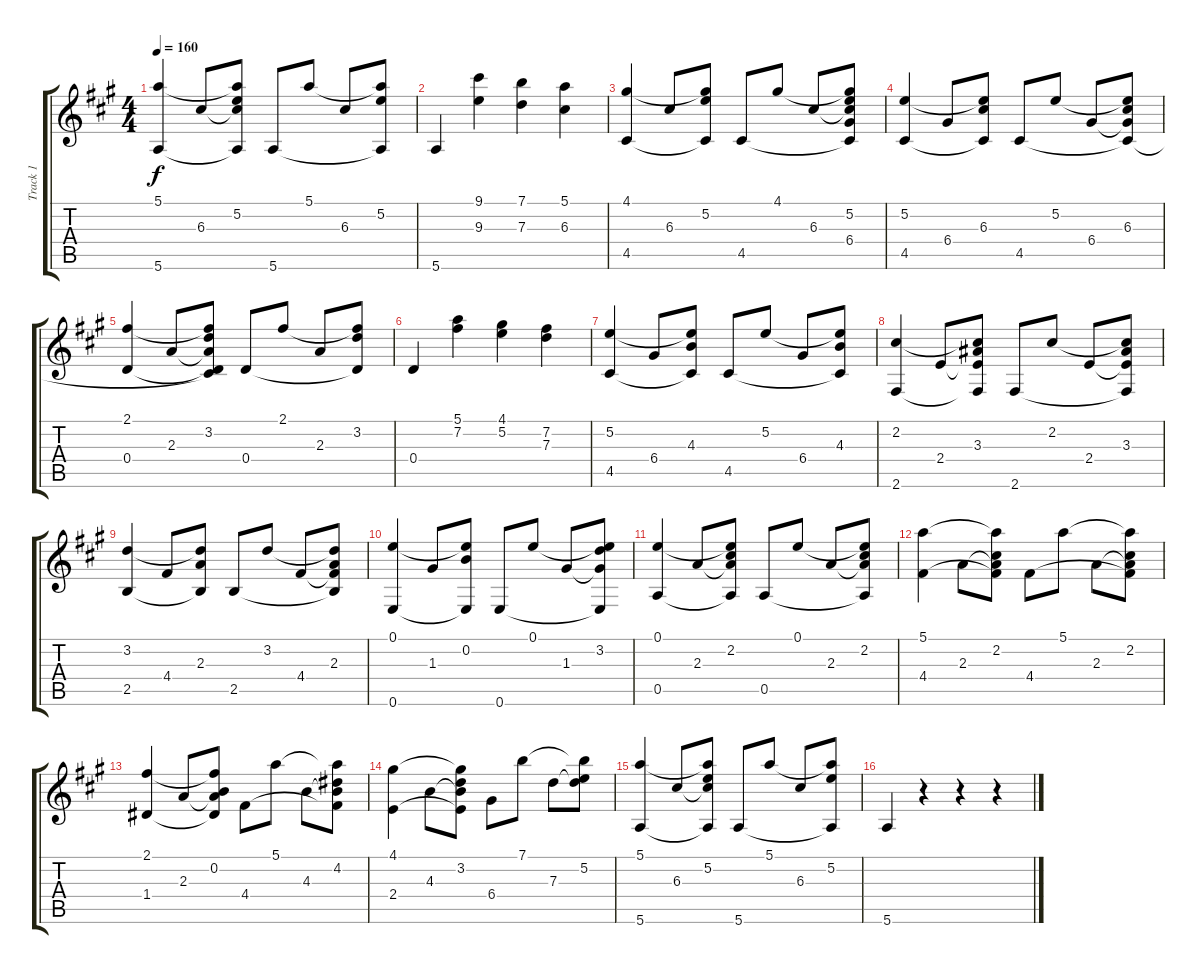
\track ("Track 1" "Track 1") {instrument acousticguitarnylon}
\staff {score tabs}
\tuning (E4 B3 G3 D3 A2 E2) {hide}
\ts (4 4)
\tempo 160
\clef g2
\ks a
(5.1 5.6).4{dy f} 6.3.8 (5.1{t} 5.2 6.3{t} 5.6{t}).8 5.6.8 5.1.8 6.3.8 (5.1{t} 5.2 5.6{t}).8 |
5.6.4 (9.1 9.3).4 (7.1 7.3).4 (5.1 6.3).4 |
(4.1 4.5).4 6.3.8 (4.1{t} 5.2 4.5{t}).8 4.5.8 4.1.8 6.3.8 (4.1{t} 5.2 6.3{t} 6.4{t} 4.5{t}).8 |
(5.2 4.5).4 6.4.8 (5.2{t} 6.3 4.5{t}).8 4.5.8 5.2.8 6.4.8 (5.2{t} 6.3 6.4{t} 4.5{t}).8 |
(2.1 0.4).4 2.3.8 (2.1{t} 3.2 2.3{t} 0.4{t} 4.5{t}).8 0.4.8 2.1.8 2.3.8 (2.1{t} 3.2 0.4{t}).8 |
0.4.4 (5.1 7.2).4 (4.1 5.2).4 (7.2 7.3).4 |
(5.2 4.5).4 6.4.8 (5.2{t} 4.3 4.5{t}).8 4.5.8 5.2.8 6.4.8 (5.2{t} 4.3 4.5{t}).8 |
(2.2 2.6).4 2.4.8 (2.2{t} 3.3 2.4{t} 2.6{t}).8 2.6.8 2.2.8 2.4.8 (2.2{t} 3.3 2.4{t} 2.6{t}).8 |
(3.2 2.5).4 4.4.8 (3.2{t} 2.3 2.5{t}).8 2.5.8 3.2.8 4.4.8 (3.2{t} 2.3 4.4{t} 2.5{t}).8 |
(0.1 0.6).4 1.3.8 (0.1{t} 0.2 0.6{t}).8 0.6.8 0.1.8 1.3.8 (0.1{t} 3.2 1.3{t} 0.6{t}).8 |
(0.1 0.5).4 2.3.8 (0.1{t} 2.2 2.3{t} 0.5{t}).8 0.5.8 0.1.8 2.3.8 (0.1{t} 2.2 2.3{t} 0.5{t}).8 |
(5.1 4.4).4 2.3.8 (5.1{t} 2.2 2.3{t} 4.4{t}).8 4.4.8 5.1.8 2.3.8 (5.1{t} 2.2 2.3{t} 4.4{t}).8 |
(2.1 1.4).4 2.3.8 (2.1{t} 0.2 2.3{t} 1.4{t}).8 4.4.8 5.1.8 4.3.8 (5.1{t} 4.2 4.3{t} 4.4{t}).8 |
(4.1 2.4).4 4.3.8 (4.1{t} 3.2 4.3{t} 2.4{t}).8 6.4.8 7.1.8 7.3.8 (7.1{t} 5.2 7.3{t}).8 |
(5.1 5.6).4 6.3.8 (5.1{t} 5.2 6.3{t} 5.6{t}).8 5.6.8 5.1.8 6.3.8 (5.1{t} 5.2 5.6{t}).8 |
5.6.4 r.4 r.4 r.4
